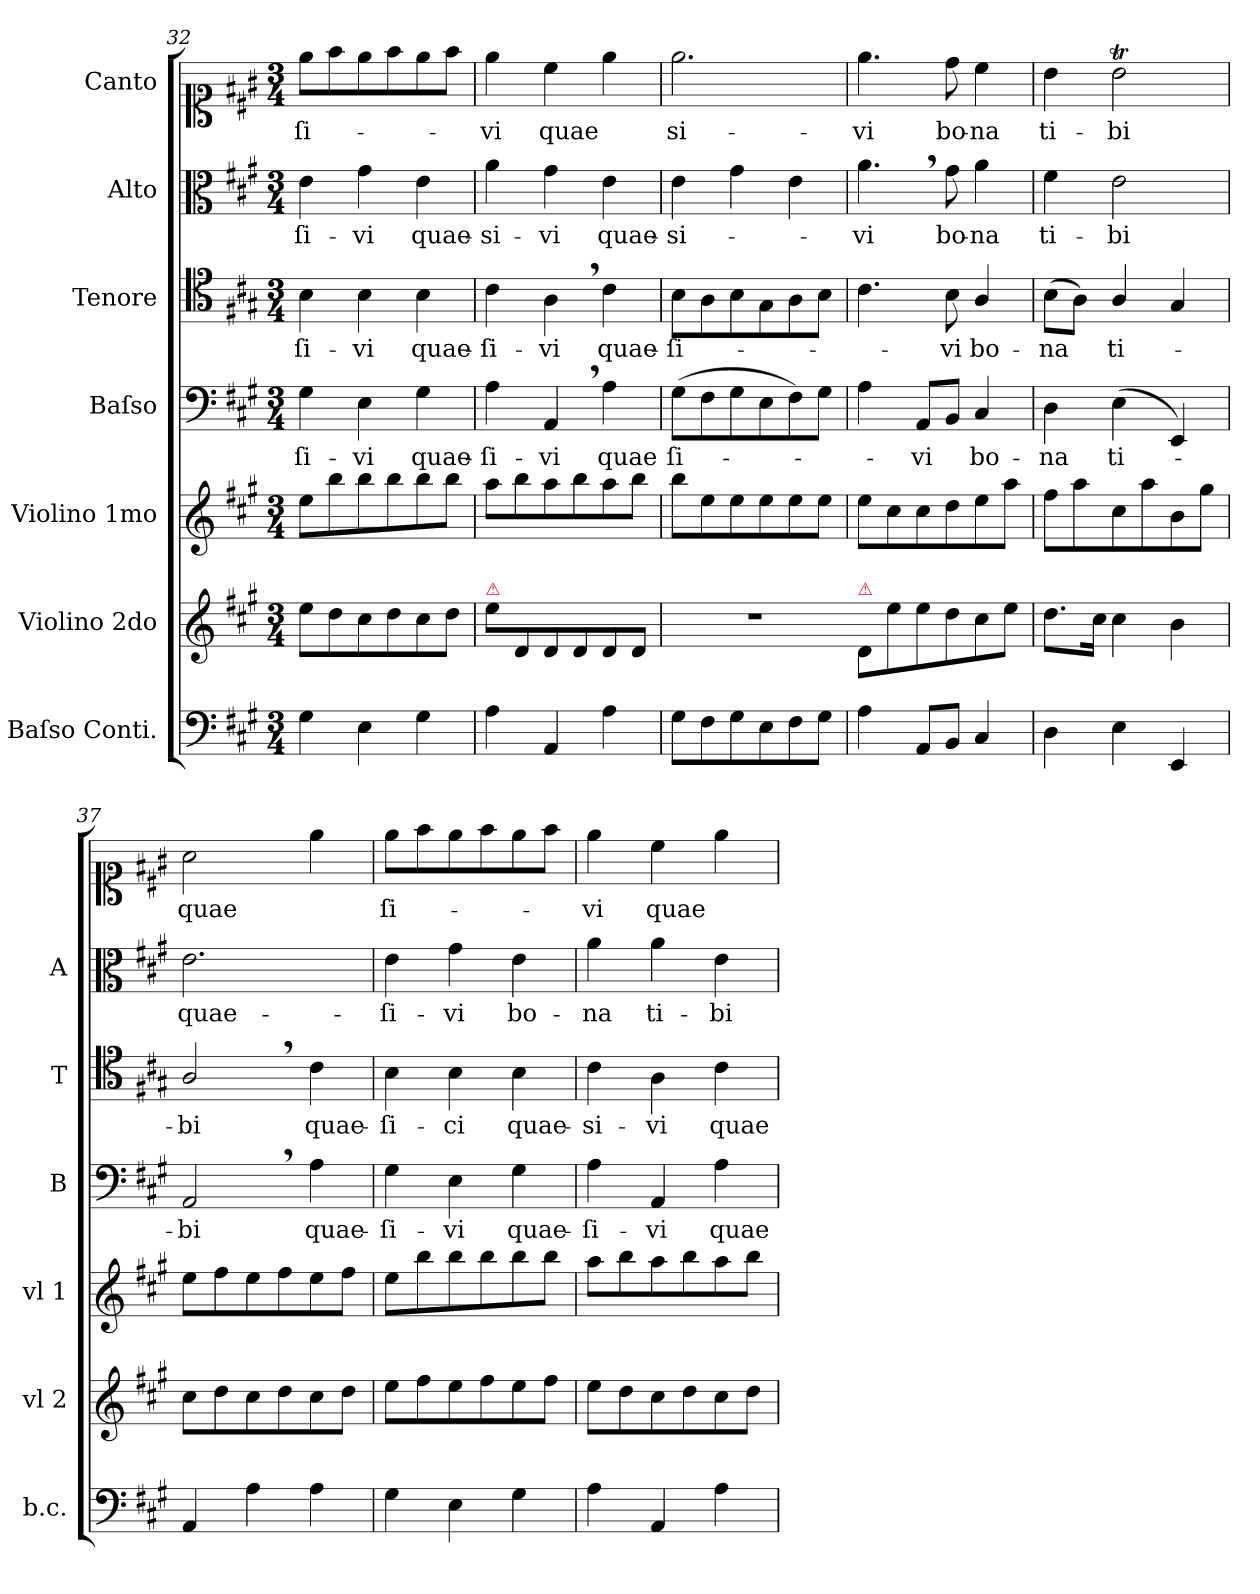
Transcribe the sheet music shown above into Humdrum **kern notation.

**kern	**kern	**kern	**kern	**text	**kern	**text	**kern	**text	**kern	**text
*part7	*part6	*part5	*part4	*part4	*part3	*part3	*part2	*part2	*part1	*part1
*staff7	*staff6	*staff5	*staff4	*staff4	*staff3	*staff3	*staff2	*staff2	*staff1	*staff1
*I"Baſso Conti.	*I"Violino 2do	*I"Violino 1mo	*I"Baſso	*	*I"Tenore	*	*I"Alto	*	*I"Canto	*
*I'b.c.	*I'vl 2	*I'vl 1	*I'B	*	*I'T	*	*I'A	*	*	*
*clefF4	*clefG2	*clefG2	*clefF4	*	*clefC4	*	*clefC3	*	*clefC1	*
*k[f#c#g#]	*k[f#c#g#]	*k[f#c#g#]	*k[f#c#g#]	*	*k[f#c#g#]	*	*k[f#c#g#]	*	*k[f#c#g#]	*
*M3/4	*M3/4	*M3/4	*M3/4	*	*M3/4	*	*M3/4	*	*M3/4	*
=32	=32	=32	=32	=32	=32	=32	=32	=32	=32	=32
4G#\	8ee\L	8ee\L	4G#\	-ſi-	4B\	-ſi-	4e\	-ſi-	8ee\L	-ſi-
.	8dd\	8bb\	.	.	.	.	.	.	8ff#\	.
4E\	8cc#\	8bb\	4E\	-vi	4B\	-vi	4g#\	-vi	8ee\	.
.	8dd\	8bb\	.	.	.	.	.	.	8ff#\	.
!	!	!	!	!LO:LY:i	!	!LO:LY:i	!	!	!	!
4G#\	8cc#\	8bb\	4G#\	quae-	4B\	quae-	4e\	quae-	8ee\	.
.	8dd\J	8bb\J	.	.	.	.	.	.	8ff#\J	.
=33	=33	=33	=33	=33	=33	=33	=33	=33	=33	=33
!	!LO:TX:a:color=crimson:t=⚠	!	!	!	!	!	!	!	!	!
!	!	!	!	!LO:LY:i	!	!LO:LY:i	!	!	!	!
4A\	8ee\L	8aa\L	4A\	-ſi-	4c#\	-ſi-	4a\	-si-	4ee\	-vi
.	8d/	8bb\	.	.	.	.	.	.	.	.
!	!	!	!	!LO:LY:i	!	!LO:LY:i	!	!	!	!
4AA/	8d/	8aa\	4AA,</	-vi	4A,<\	-vi	4g#\	-vi	4cc#\	quae
.	8d/	8bb\	.	.	.	.	.	.	.	.
!	!	!	!	!	!	!	!	!LO:LY:i	!	!
4A\	8d/	8aa\	4A\	quae	4c#\	quae-	4e\	quae-	4ee\	.
.	8d/J	8bb\J	.	.	.	.	.	.	.	.
=34	=34	=34	=34	=34	=34	=34	=34	=34	=34	=34
!	!	!	!	!	!	!	!	!LO:LY:i	!	!
8G#\L	2.r	8bb\L	(8G#\L	ſi-	8B\L	-ſi-	4e\	-si-	2.ee\	-si-
8F#\	.	8ee\	8F#\	.	8A\	.	.	.	.	.
8G#\	.	8ee\	8G#\	.	8B\	.	4g#\	.	.	.
8E\	.	8ee\	8E\	.	8G#\	.	.	.	.	.
8F#\	.	8ee\	8F#\)	.	8A\	.	4e\	.	.	.
8G#\J	.	8ee\J	8G#\J	.	8B\J	.	.	.	.	.
=35	=35-	=35	=35	=35	=35	=35	=35	=35	=35	=35
!	!LO:TX:a:color=crimson:t=⚠	!	!	!	!	!	!	!	!	!
!	!	!	!	!	!	!	!	!LO:LY:i	!	!
4A\	8d/L	8ee\L	4A\	.	4.c#\	.	4.a,<\	-vi	4.ee\	-vi
.	8ee\	8cc#\	.	.	.	.	.	.	.	.
8AA/L	8ee\	8cc#\	8AA/L	-vi	.	.	.	.	.	.
8BB/J	8dd\	8dd\	8BB/J	.	8B\	-vi	8g#\	bo-	8dd\	bo-
4C#/	8cc#\	8ee\	4C#/	bo-	4A/	bo-	4a\	-na	4cc#\	-na
.	8ee\J	8aa\J	.	.	.	.	.	.	.	.
=36	=36	=36	=36	=36	=36	=36	=36	=36	=36	=36
4D\	8.dd\L	8ff#\L	4D\	-na	(8B\L	-na	4f#\	ti-	4b\	ti-
.	.	8aa\	.	.	8A\J)	.	.	.	.	.
.	16cc#\Jk	.	.	.	.	.	.	.	.	.
4E\	4cc#\	8cc#\	(4E\	ti-	4A/	ti-	2e\	-bi	2bT\	-bi
.	.	8aa\	.	.	.	.	.	.	.	.
4EE/	4b\	8b\	4EE/)	.	4G#/	.	.	.	.	.
.	.	8gg#\J	.	.	.	.	.	.	.	.
=37	=37	=37	=37	=37	=37	=37	=37	=37	=37	=37
4AA/	8cc#\L	8ee\L	2AA,</	-bi	2A,</	-bi	2.e\	quae-	2a\	quae
.	8dd\	8ff#\	.	.	.	.	.	.	.	.
4A\	8cc#\	8ee\	.	.	.	.	.	.	.	.
.	8dd\	8ff#\	.	.	.	.	.	.	.	.
4A\	8cc#\	8ee\	4A\	quae-	4c#\	quae-	.	.	4ee\	.
.	8dd\J	8ff#\J	.	.	.	.	.	.	.	.
=38	=38	=38	=38	=38	=38	=38	=38	=38	=38	=38
4G#\	8ee\L	8ee\L	4G#\	-ſi-	4B\	-ſi-	4e\	-ſi-	8ee\L	-ſi-
.	8ff#\	8bb\	.	.	.	.	.	.	8ff#\	.
4E\	8ee\	8bb\	4E\	-vi	4B\	-ci	4g#\	-vi	8ee\	.
.	8ff#\	8bb\	.	.	.	.	.	.	8ff#\	.
!	!	!	!	!LO:LY:i	!	!	!	!LO:LY:i	!	!
4G#\	8ee\	8bb\	4G#\	quae-	4B\	quae-	4e\	bo-	8ee\	.
.	8ff#\J	8bb\J	.	.	.	.	.	.	8ff#\J	.
=39	=39	=39	=39	=39	=39	=39	=39	=39	=39	=39
!	!	!	!	!LO:LY:i	!	!	!	!LO:LY:i	!	!
4A\	8ee\L	8aa\L	4A\	-ſi-	4c#\	-si-	4a\	-na	4ee\	-vi
.	8dd\	8bb\	.	.	.	.	.	.	.	.
!	!	!	!	!LO:LY:i	!	!	!	!LO:LY:i	!	!
4AA/	8cc#\	8aa\	4AA/	-vi	4A\	-vi	4a\	ti-	4cc#\	quae
.	8dd\	8bb\	.	.	.	.	.	.	.	.
!	!	!	!	!	!	!	!	!LO:LY:i	!	!
4A\	8cc#\	8aa\	4A\	quae-	4c#\	quae-	4e\	-bi	4ee\	.
.	8dd\J	8bb\J	.	.	.	.	.	.	.	.
=	=	=	=	=	=	=	=	=	=	=
*-	*-	*-	*-	*-	*-	*-	*-	*-	*-	*-
